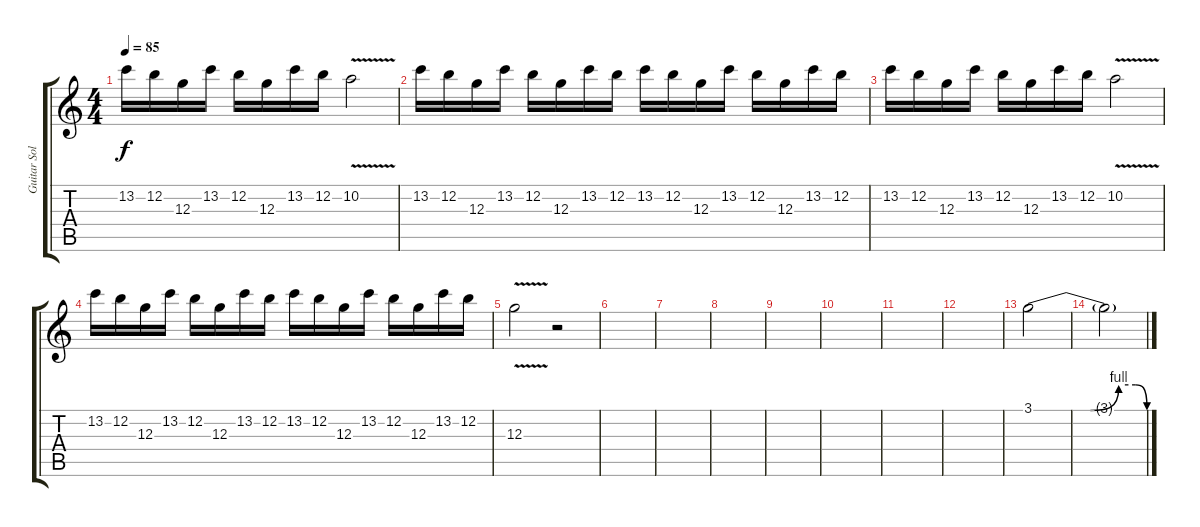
\track ("Guitar Solo" "Guitar Sol") {instrument distortionguitar}
\staff {score tabs}
\tuning (E4 B3 G3 D3 A2 E2) {hide}
\ts (4 4)
\tempo 85
\clef g2
\ks c
13.2.16{dy f} 12.2.16 12.3.16 13.2.16 12.2.16 12.3.16 13.2.16 12.2.16 10.2{v}.2 |
13.2.16 12.2.16 12.3.16 13.2.16 12.2.16 12.3.16 13.2.16 12.2.16 13.2.16 12.2.16 12.3.16 13.2.16 12.2.16 12.3.16 13.2.16 12.2.16 |
13.2.16 12.2.16 12.3.16 13.2.16 12.2.16 12.3.16 13.2.16 12.2.16 10.2{v}.2 |
13.2.16 12.2.16 12.3.16 13.2.16 12.2.16 12.3.16 13.2.16 12.2.16 13.2.16 12.2.16 12.3.16 13.2.16 12.2.16 12.3.16 13.2.16 12.2.16 |
12.3{v}.2 r.2 |
|
|
|
|
|
|
|
3.1{be (custom 0 0 10 0 13 0 20 0 30 0 45 4 54 4 60 0)}.2 |
3.1{t}.2
